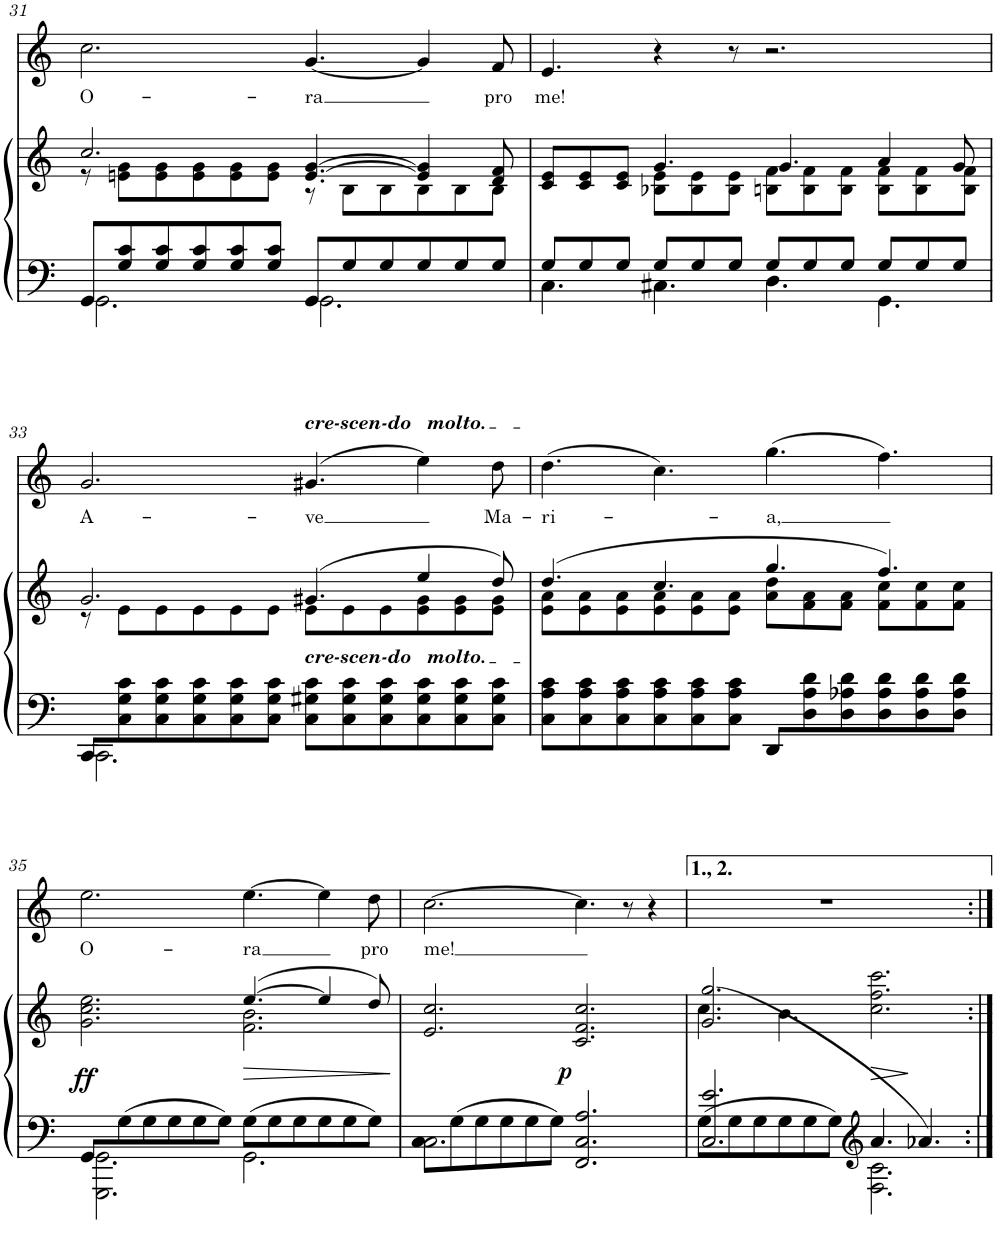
**kern	**kern	**dynam	**kern	**text
*part2	*part2	*part2	*part1	*part1
*staff3	*staff2	*staff2/3	*staff1	*staff1
*I"Piano	*	*	*I"Voice	*
*I'Pno	*	*	*I'V	*
!!LO:PB:g=z
*clefG2	*clefG2	*	*clefG2	*
*k[]	*k[]	*	*k[]	*
*M12/8	*M12/8	*	*M12/8	*
=31	=31	=31	=31	=31
*^	*^	*	*	*
*	*	*	*^	*	*	*
!	!	!	!	!	!	!	!LO:LY:b
8GG/L	2.GG\	2.cc/	8r	2.ryy	.	2.cc\	O-
8G/ 8c/	.	.	8en\ 8g\L	.	.	.	.
8G/ 8c/	.	.	8e\ 8g\	.	.	.	.
8G/ 8c/	.	.	8e\ 8g\	.	.	.	.
8G/ 8c/	.	.	8e\ 8g\	.	.	.	.
8G/ 8c/J	.	.	8e\ 8g\J	.	.	.	.
!	!	!	!	!	!	!	!LO:LY:b
8GG/L	2.GG\	4ryy	[4.e/ [4.g/	8r	.	[4.g/	-ra
8G/	.	.	.	8B\L	.	.	.
8G/	.	2ryy	.	8B\	.	.	.
8G/	.	.	4e/] 4g/]	8B\	.	4g/]	.
8G/	.	.	.	8B\	.	.	.
!	!	!	!	!	!	!	!LO:LY:b
8G/J	.	.	8d/ 8f/	8B\J	.	8f/	pro
=32	=32	=32	=32	=32	=32	=32	=32
!	!	!	!	!	!	!	!LO:LY:b
*	*	*	*v	*v	*	*	*
8G/L	4.C\	8c/ 8e/L	4.ryy	.	4.e/	me!
8G/	.	8c/ 8e/	.	.	.	.
8G/J	.	8c/ 8e/J	.	.	.	.
8G/L	4.C#X\	4.g/	8B-X\ 8e\L	.	4r	.
8G/	.	.	8B-\ 8e\	.	.	.
8G/J	.	.	8B-\ 8e\J	.	8r	.
8G/L	4.D\	4.g/	8Bn\ 8f\L	.	2.r	.
8G/	.	.	8B\ 8f\	.	.	.
8G/J	.	.	8B\ 8f\J	.	.	.
8G/L	4.GG\	4a/	8B\ 8f\L	.	.	.
8G/	.	.	8B\ 8f\	.	.	.
8G/J	.	8g/	8B\ 8f\J	.	.	.
!!LO:LB:g=z
=33	=33	=33	=33	=33	=33	=33
!	!	!	!	!	!	!LO:LY:b
8CC/L	2.CC\	2.g/	8r	.	2.g/	A-
8C\ 8G\ 8c\	.	.	8e\L	.	.	.
8C\ 8G\ 8c\	.	.	8e\	.	.	.
8C\ 8G\ 8c\	.	.	8e\	.	.	.
8C\ 8G\ 8c\	.	.	8e\	.	.	.
8C\ 8G\ 8c\J	.	.	8e\J	.	.	.
!	!	!	!	!	!LO:TX:a:Bi:t=cre-scen-do   molto.	!
!	!	!LO:TX:b:Bi:t=cre-scen-do   molto.	!	!	!	!
!	!	!	!	!	!	!LO:LY:b
8C\ 8G#X\ 8c\L	4ryy	(4.g#X/	8e\L	.	(4.g#X/	-ve
8C\ 8G#\ 8c\	.	.	8e\	.	.	.
8C\ 8G#\ 8c\	2ryy	.	8e\	.	.	.
8C\ 8G#\ 8c\	.	4ee/	8e\ 8g#\	.	4ee\)	.
8C\ 8G#\ 8c\	.	.	8e\ 8g#\	.	.	.
!	!	!	!	!	!	!LO:LY:b
8C\ 8G#\ 8c\J	.	8dd/)	8e\ 8g#\J	.	8dd\	Ma-
*v	*v	*	*	*	*	*
=34	=34	=34	=34	=34	=34
!	!	!	!	!	!LO:LY:b
8C\ 8A\ 8c\L	(4.dd/	8e\ 8a\L	.	(4.dd\	-ri-
8C\ 8A\ 8c\	.	8e\ 8a\	.	.	.
8C\ 8A\ 8c\	.	8e\ 8a\	.	.	.
8C\ 8A\ 8c\	4.cc/	8e\ 8a\	.	4.cc\)	.
8C\ 8A\ 8c\	.	8e\ 8a\	.	.	.
8C\ 8A\ 8c\J	.	8e\ 8a\J	.	.	.
!	!	!	!	!	!LO:LY:b
8DD/L	4.gg/	8a\ 8dd\L	.	(4.gg\	-a,
8D\ 8A\ 8d\	.	8f\ 8a\	.	.	.
8D\ 8A-X\ 8d\	.	8f\ 8a\J	.	.	.
8D\ 8A-\ 8d\	4.ff/)	8f\ 8cc\L	.	4.ff\)	.
8D\ 8A-\ 8d\	.	8f\ 8cc\	.	.	.
8D\ 8A-\ 8d\J	.	8f\ 8cc\J	.	.	.
!!LO:LB:g=z
=35	=35	=35	=35	=35	=35
*^	*	*	*	*	*
!	!	!	!	!LO:DY:a=2	!	!LO:LY:b
8GG/L	2.GGG\ 2.GG\	2.g\ 2.cc\ 2.ee\	2.ryy	ff	2.ee\	O-
8G\	.	.	.	.	.	.
8G\	.	.	.	.	.	.
8G\	.	.	.	.	.	.
8G\	.	.	.	.	.	.
8G\J	.	.	.	.	.	.
!	!	!	!	!LO:HP:b	!	!LO:LY:b
8G\L	2.GG\	([4.ee/	2.f\ 2.b\	>	[4.ee\	-ra
8G\	.	.	.	.	.	.
8G\	.	.	.	.	.	.
8G\	.	4ee/]	.	.	4ee\]	.
8G\	.	.	.	.	.	.
!	!	!	!	!	!	!LO:LY:b
8G\J	.	8dd/)	.	.	8dd\	pro
*v	*v	*	*	*	*	*
*	*v	*v	*	*	*
.	.	]	.	.
=36	=36	=36	=36	=36
*^	*	*	*	*
!	!	!	!	!	!LO:LY:b
8C\L	2.C\	2.e/ 2.cc/	.	[2.cc\	me!
8G\	.	.	.	.	.
8G\	.	.	.	.	.
8G\	.	.	.	.	.
8G\	.	.	.	.	.
8G\J	.	.	.	.	.
!	!	!	!LO:DY:a=2	!	!
2.FF/ 2.C/ 2.A/	4ryy	2.c/ 2.f/ 2.cc/	p	4.cc\]	.
.	2ryy	.	.	.	.
.	.	.	.	8r	.
.	.	.	.	4r	.
=37	=37	=37	=37	=37	=37
*	*	*^	*	*	*
2.C/ 2.e/	8G\L	(2.g/ 2.gg/	4.cc\	.	1.r	.
.	8G\	.	.	.	.	.
.	8G\	.	.	.	.	.
.	8G\	.	4.b\	.	.	.
.	8G\	.	.	.	.	.
.	8G\J	.	.	.	.	.
*clefG2	*	*	*	*	*	*
4.a/	2.F\ 2.c\	2.cc\ 2.ff\ 2.ccc\	4ryy	.	.	.
.	.	.	2ryy	.	.	.
4.a-X/)	.	.	.	.	.	.
*v	*v	*	*	*	*	*
*	*v	*v	*	*	*
=:|!	=:|!	=:|!	=:|!	=:|!
*-	*-	*-	*-	*-
